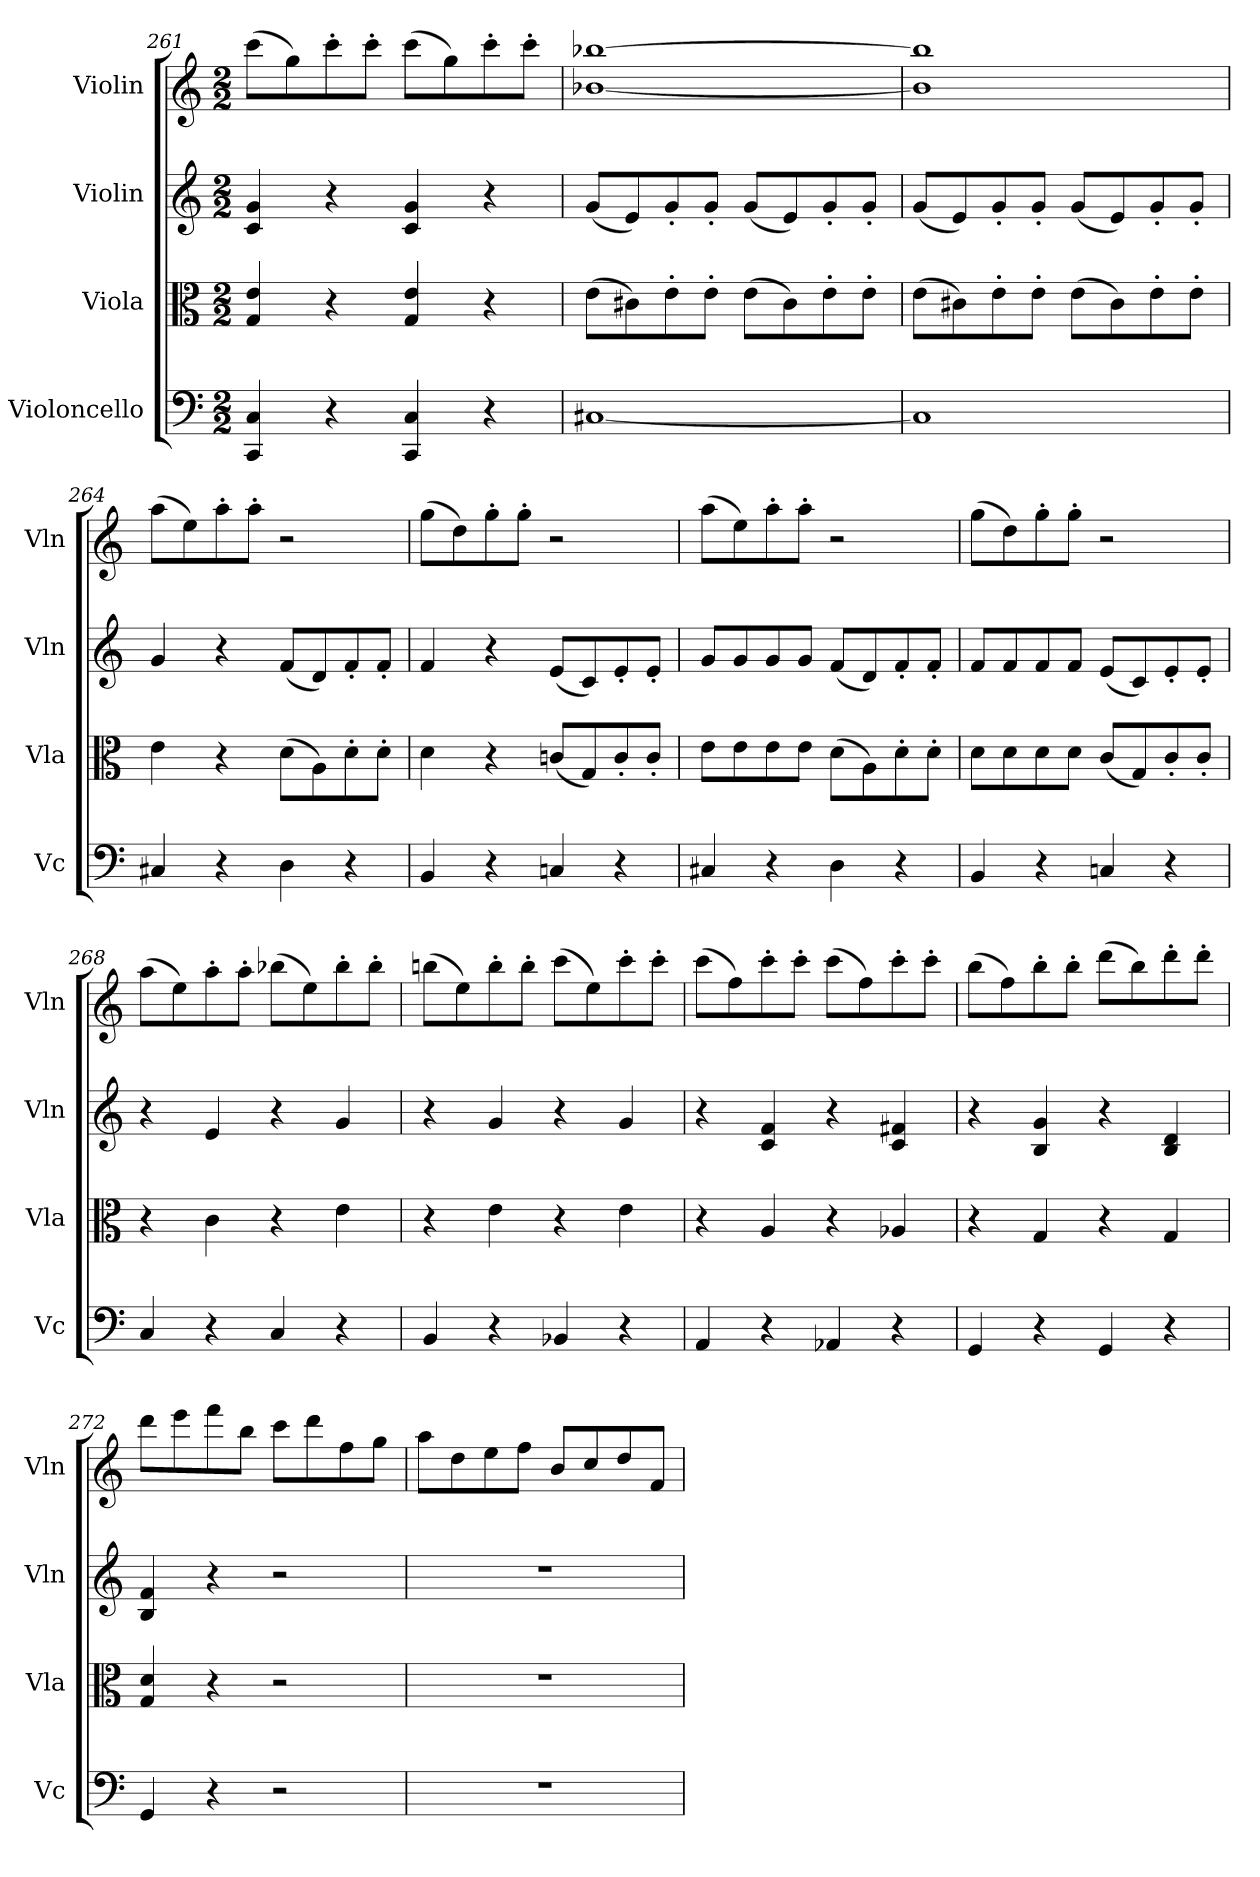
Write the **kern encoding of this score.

**kern	**kern	**kern	**kern
*part4	*part3	*part2	*part1
*staff4	*staff3	*staff2	*staff1
*I"Violoncello	*I"Viola	*I"Violin	*I"Violin
*I'Vc	*I'Vla	*I'Vln	*I'Vln
*clefF4	*clefC3	*clefG2	*clefG2
*k[]	*k[]	*k[]	*k[]
*M2/2	*M2/2	*M2/2	*M2/2
=261	=261	=261	=261
4CC/ 4C/	4G/ 4e/	4c/ 4g/	(8ccc\L
.	.	.	8gg\)
4r	4r	4r	8ccc'\
.	.	.	8ccc'\J
4CC/ 4C/	4G/ 4e/	4c/ 4g/	(8ccc\L
.	.	.	8gg\)
4r	4r	4r	8ccc'\
.	.	.	8ccc'\J
=262	=262	=262	=262
[1C#X	(8e\L	(8g/L	[1b-X [1bb-X
.	8c#X\)	8e/)	.
.	8e'\	8g'/	.
.	8e'\J	8g'/J	.
.	(8e\L	(8g/L	.
.	8c#\)	8e/)	.
.	8e'\	8g'/	.
.	8e'\J	8g'/J	.
=263	=263	=263	=263
1C#]	(8e\L	(8g/L	1b-] 1bb-]
.	8c#X\)	8e/)	.
.	8e'\	8g'/	.
.	8e'\J	8g'/J	.
.	(8e\L	(8g/L	.
.	8c#\)	8e/)	.
.	8e'\	8g'/	.
.	8e'\J	8g'/J	.
=264	=264	=264	=264
4C#X/	4e\	4g/	(8aa\L
.	.	.	8ee\)
4r	4r	4r	8aa'\
.	.	.	8aa'\J
4D\	(8d\L	(8f/L	2r
.	8A\)	8d/)	.
4r	8d'\	8f'/	.
.	8d'\J	8f'/J	.
=265	=265	=265	=265
4BB/	4d\	4f/	(8gg\L
.	.	.	8dd\)
4r	4r	4r	8gg'\
.	.	.	8gg'\J
4Cn/	(8cn/L	(8e/L	2r
.	8G/)	8c/)	.
4r	8c'/	8e'/	.
.	8c'/J	8e'/J	.
=266	=266	=266	=266
4C#X/	8e\L	8g/L	(8aa\L
.	8e\	8g/	8ee\)
4r	8e\	8g/	8aa'\
.	8e\J	8g/J	8aa'\J
4D\	(8d\L	(8f/L	2r
.	8A\)	8d/)	.
4r	8d'\	8f'/	.
.	8d'\J	8f'/J	.
=267	=267	=267	=267
4BB/	8d\L	8f/L	(8gg\L
.	8d\	8f/	8dd\)
4r	8d\	8f/	8gg'\
.	8d\J	8f/J	8gg'\J
4Cn/	(8c/L	(8e/L	2r
.	8G/)	8c/)	.
4r	8c'/	8e'/	.
.	8c'/J	8e'/J	.
=268	=268	=268	=268
4C/	4r	4r	(8aa\L
.	.	.	8ee\)
4r	4c\	4e/	8aa'\
.	.	.	8aa'\J
4C/	4r	4r	(8bb-X\L
.	.	.	8ee\)
4r	4e\	4g/	8bb-'\
.	.	.	8bb-'\J
=269	=269	=269	=269
4BB/	4r	4r	(8bbn\L
.	.	.	8ee\)
4r	4e\	4g/	8bb'\
.	.	.	8bb'\J
4BB-X/	4r	4r	(8ccc\L
.	.	.	8ee\)
4r	4e\	4g/	8ccc'\
.	.	.	8ccc'\J
=270	=270	=270	=270
4AA/	4r	4r	(8ccc\L
.	.	.	8ff\)
4r	4A/	4c/ 4f/	8ccc'\
.	.	.	8ccc'\J
4AA-X/	4r	4r	(8ccc\L
.	.	.	8ff\)
4r	4A-X/	4c/ 4f#X/	8ccc'\
.	.	.	8ccc'\J
=271	=271	=271	=271
4GG/	4r	4r	(8bb\L
.	.	.	8ff\)
4r	4G/	4B/ 4g/	8bb'\
.	.	.	8bb'\J
4GG/	4r	4r	(8ddd\L
.	.	.	8bb\)
4r	4G/	4B/ 4d/	8ddd'\
.	.	.	8ddd'\J
=272	=272	=272	=272
4GG/	4G/ 4d/	4B/ 4f/	8ddd\L
.	.	.	8eee\
4r	4r	4r	8fff\
.	.	.	8bb\J
2r	2r	2r	8ccc\L
.	.	.	8ddd\
.	.	.	8ff\
.	.	.	8gg\J
=273	=273	=273	=273
1r	1r	1r	8aa\L
.	.	.	8dd\
.	.	.	8ee\
.	.	.	8ff\J
.	.	.	8b/L
.	.	.	8cc/
.	.	.	8dd/
.	.	.	8f/J
=	=	=	=
*-	*-	*-	*-
